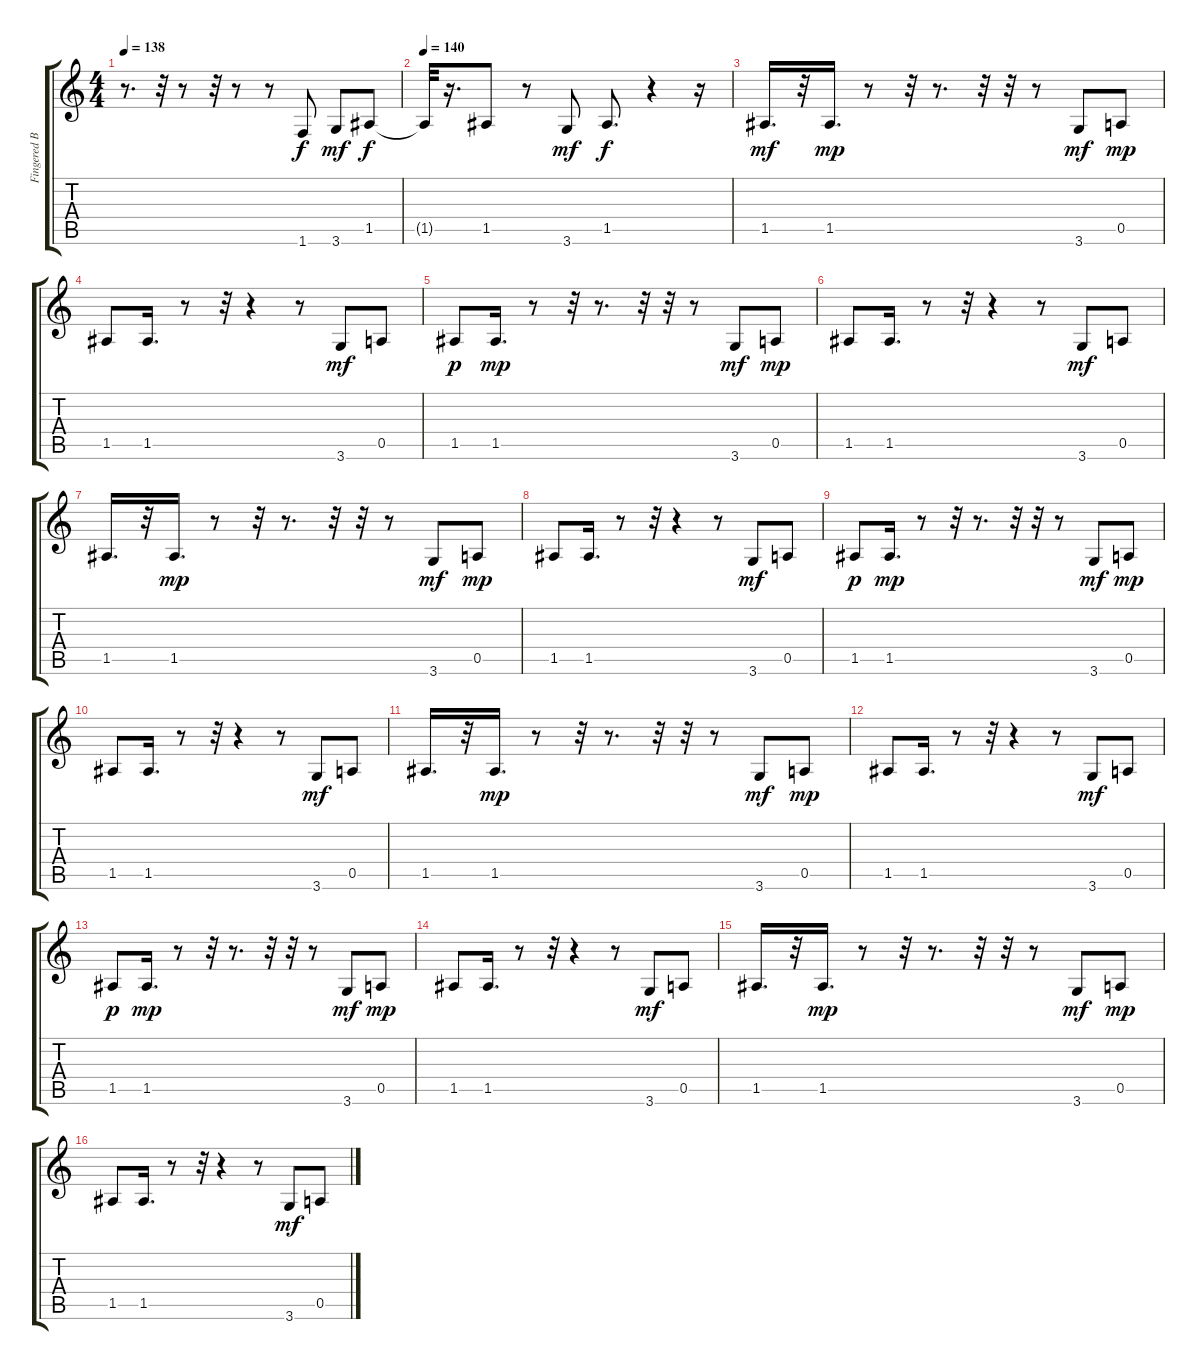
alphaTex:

\track ("Fingered Bs.        " "Fingered B") {instrument electricbassfinger}
\staff {score tabs}
\tuning (E4 B3 G3 D3 A2 E2) {hide}
\ts (4 4)
\tempo 138
\clef g2
\ks c
r.8{d dy mf} r.32 r.8 r.32 r.8 r.8 1.6.8{dy f} 3.6.8{dy mf} 1.5.8{dy f} |
\tempo 140
1.5{t}.32 r.16{d} 1.5.8 r.8 3.6.8{dy mf} 1.5.8{d dy f} r.4 r.16 |
1.5.16{d dy mf} r.32 1.5.16{d dy mp} r.8 r.32 r.8{d} r.32 r.32 r.8 3.6.8{dy mf} 0.5.8{dy mp} |
1.5.8 1.5.16{d} r.8 r.32 r.4 r.8 3.6.8{dy mf} 0.5.8 |
1.5.8{dy p} 1.5.16{d dy mp} r.8 r.32 r.8{d} r.32 r.32 r.8 3.6.8{dy mf} 0.5.8{dy mp} |
1.5.8 1.5.16{d} r.8 r.32 r.4 r.8 3.6.8{dy mf} 0.5.8 |
1.5.16{d} r.32 1.5.16{d dy mp} r.8 r.32 r.8{d} r.32 r.32 r.8 3.6.8{dy mf} 0.5.8{dy mp} |
1.5.8 1.5.16{d} r.8 r.32 r.4 r.8 3.6.8{dy mf} 0.5.8 |
1.5.8{dy p} 1.5.16{d dy mp} r.8 r.32 r.8{d} r.32 r.32 r.8 3.6.8{dy mf} 0.5.8{dy mp} |
1.5.8 1.5.16{d} r.8 r.32 r.4 r.8 3.6.8{dy mf} 0.5.8 |
1.5.16{d} r.32 1.5.16{d dy mp} r.8 r.32 r.8{d} r.32 r.32 r.8 3.6.8{dy mf} 0.5.8{dy mp} |
1.5.8 1.5.16{d} r.8 r.32 r.4 r.8 3.6.8{dy mf} 0.5.8 |
1.5.8{dy p} 1.5.16{d dy mp} r.8 r.32 r.8{d} r.32 r.32 r.8 3.6.8{dy mf} 0.5.8{dy mp} |
1.5.8 1.5.16{d} r.8 r.32 r.4 r.8 3.6.8{dy mf} 0.5.8 |
1.5.16{d} r.32 1.5.16{d dy mp} r.8 r.32 r.8{d} r.32 r.32 r.8 3.6.8{dy mf} 0.5.8{dy mp} |
1.5.8 1.5.16{d} r.8 r.32 r.4 r.8 3.6.8{dy mf} 0.5.8
